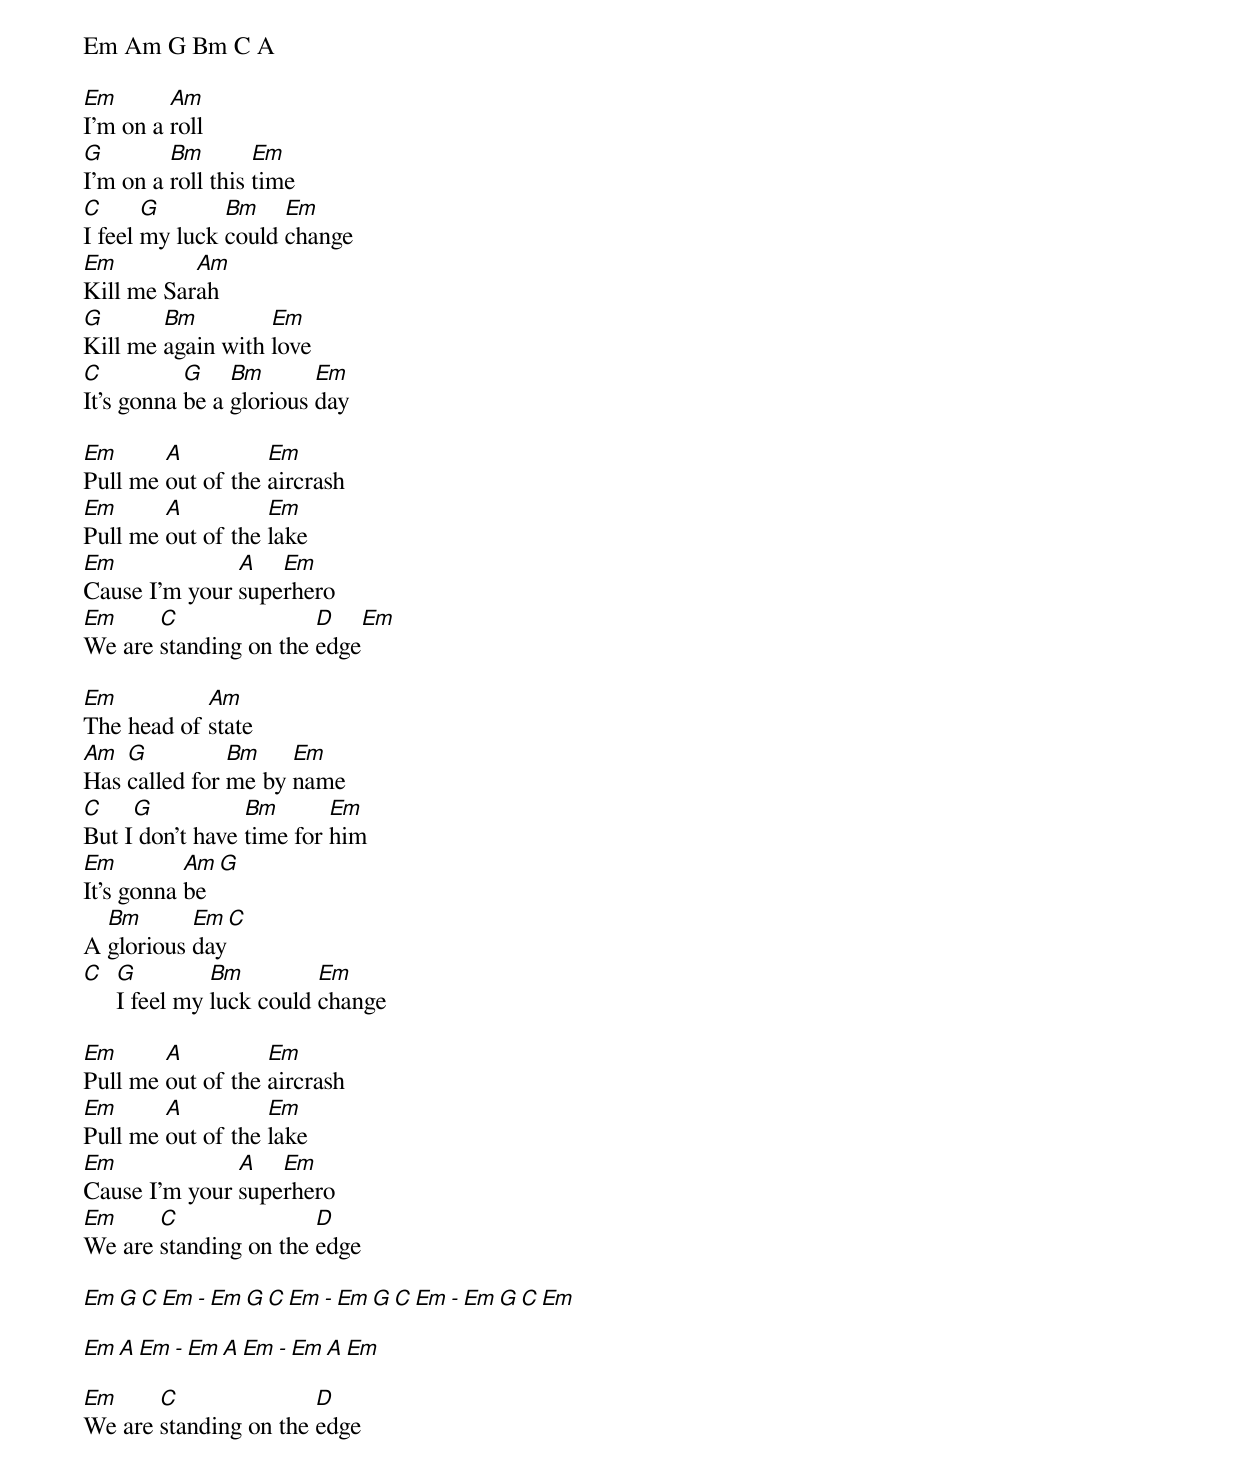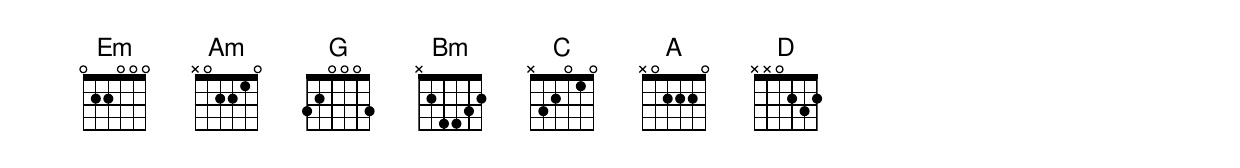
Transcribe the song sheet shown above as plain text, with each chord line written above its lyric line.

Em Am G Bm C A

Em       Am
I'm on a roll
G        Bm        Em
I'm on a roll this time
C      G       Bm    Em
I feel my luck could change
Em         Am
Kill me Sarah
G       Bm         Em
Kill me again with love
C          G    Bm       Em
It's gonna be a glorious day

Em      A          Em
Pull me out of the aircrash
Em      A          Em
Pull me out of the lake
Em             A   Em
Cause I'm your superhero
Em     C               D    Em
We are standing on the edge

Em          Am
The head of state
Am  G          Bm    Em
Has called for me by name
C    G           Bm       Em
But I don't have time for him
Em         Am  G
It's gonna be
  Bm       Em  C
A glorious day
C G         Bm         Em
  I feel my luck could change

Em      A          Em
Pull me out of the aircrash
Em      A          Em
Pull me out of the lake
Em             A   Em
Cause I'm your superhero
Em     C               D
We are standing on the edge

Em G C Em - Em G C Em - Em G C Em - Em G C Em

Em A Em - Em A Em - Em A Em

Em     C               D
We are standing on the edge
